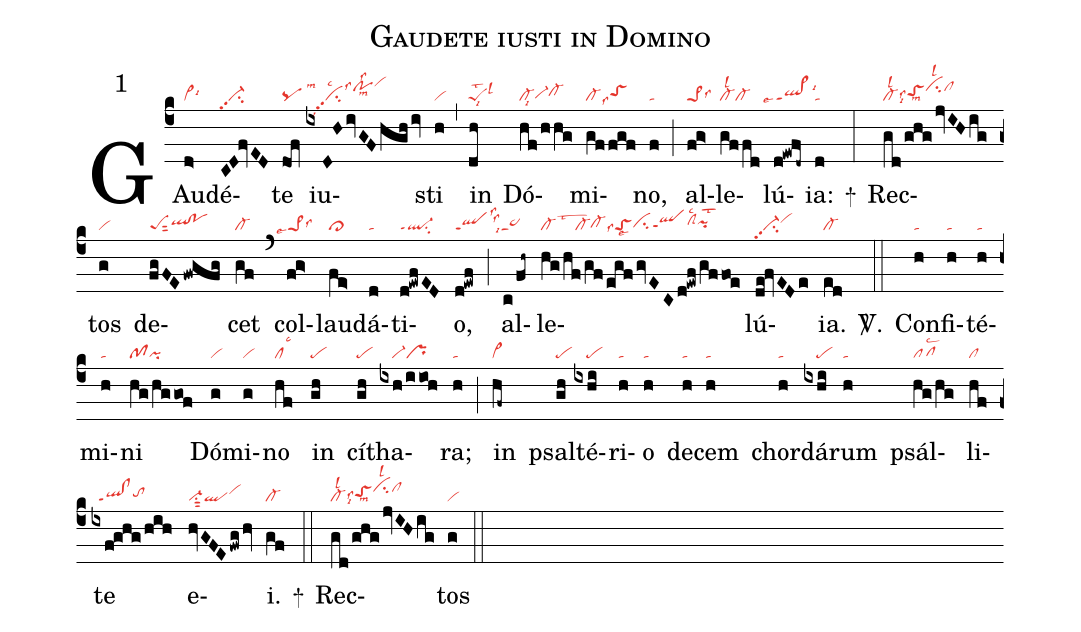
name: Gaudete iusti in Domino;
mode: 1;
nabc-lines: 1;
%%
(c4)
GAu(d>|vi>lsi6)dé(CD!fvED|vi-pp2su2)te(dOf|pq) iu(ixD!H/ivGFhgh/iv|vipp2su2lsi7lsm1lsc2lss3pohjlss2lsm8vihl)sti(h|vi) (,)
in(dh|peSlst2lsl3lsi8) Dó(hf/hhg|cl-lsi8vi-hgcl-hh)mi(gffgf|cl-lss9toShh)no,(f|ta) (;)
al(fg>|pe>1lss6)le(gffd|cl-lsl2cl-)lú(d!ewfd~|```ql>ppt1lse7lsi6)ia:(d|ta) +(:)
Rec(gd/ghgjvIHig|cl-lsl2lsi9lss6toShhlsm8cihjlsl2clhj)tos(g|vi) de(fgFEfwgfg|peSsut2qlhh!pohh)cet(gf|cl-) (`)
col(fg>|```pe>1lse7lss6)lau(fe>|cl>)dá(d|ta)ti(d!ewfED|ql-ppt1su2)o,(d!ewf|qlppt1lss3) (;)
al(c/fh~|```ta>ppt1lss1lsi7)le(hg/hf/gf/egf/gvECd!ewf/gffoe|cl-lstw3````cl-cl-hglss9toSlse8cihgqlhgppt1clShhlsc2pihhlst2)lú(de!fvEDe|vi-pp2su2vihi)ia.(ed|cl-) <sp>V/</sp>.(::)
Con(h|ta)fi(h|ta)té(h|ta)mi(h|ta)ni(hg/hggof|pfpi) Dó(g|vi)mi(g|vi)no(hf|cllsc3) in(gh|pe) cí(gh|pe)tha(ixh/iioh|////vi-pr)ra;(h|ta) (;)
in(hf~|vi>) psal(gh|pe)té(ixhi|////pe)ri(h|ta)o(h|ta) de(h|ta)cem(h|ta) chor(h|ta)dá(ixhi|////pe)rum(h|ta) psál(hg/hg|pflsc2)li(hf|cl)te(ixf!ghg/hih|//ql!clppt1tohh) e(hvGFEfwg/hv|vi-su1sut2qlvihi)i.(gf|cl-) +(::)
Rec(gd/ghgjvIHig|cl-lsl2lsi9lss6toShhlsm8cihjlsl2clhj)tos(g|vi) (::)
